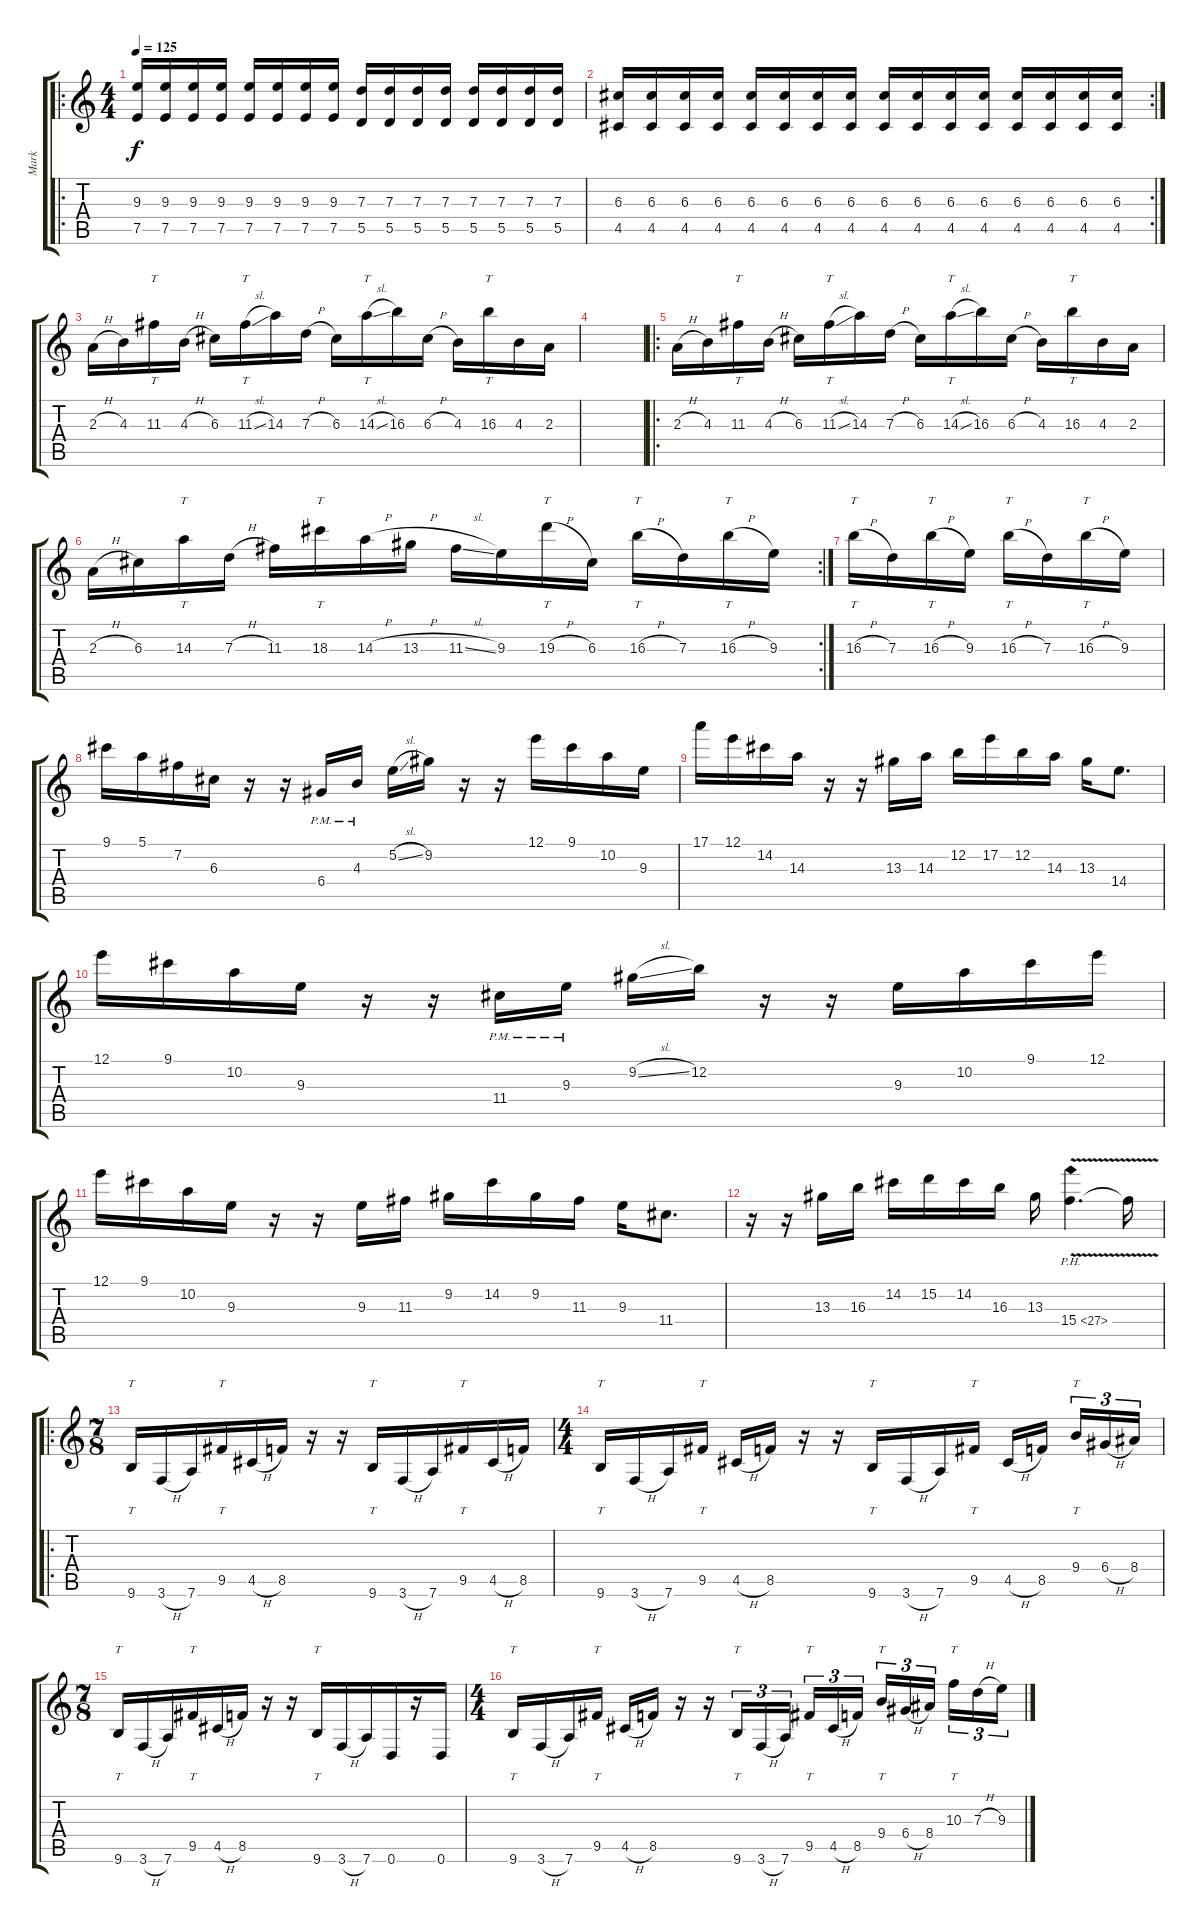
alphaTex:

\track ("Mark" "Mark") {instrument distortionguitar}
\staff {score tabs}
\tuning (E4 B3 G3 D3 A2 D2) {hide}
\ro
\ts (4 4)
\tempo 125
\clef g2
\ks c
(9.3 7.5).16{dy f} (9.3 7.5).16 (9.3 7.5).16 (9.3 7.5).16 (9.3 7.5).16 (9.3 7.5).16 (9.3 7.5).16 (9.3 7.5).16 (7.3 5.5).16 (7.3 5.5).16 (7.3 5.5).16 (7.3 5.5).16 (7.3 5.5).16 (7.3 5.5).16 (7.3 5.5).16 (7.3 5.5).16 |
\rc 2
(6.3 4.5).16 (6.3 4.5).16 (6.3 4.5).16 (6.3 4.5).16 (6.3 4.5).16 (6.3 4.5).16 (6.3 4.5).16 (6.3 4.5).16 (6.3 4.5).16 (6.3 4.5).16 (6.3 4.5).16 (6.3 4.5).16 (6.3 4.5).16 (6.3 4.5).16 (6.3 4.5).16 (6.3 4.5).16 |
2.3{h}.16 4.3.16 11.3.16{tt} 4.3{h}.16 6.3.16 11.3{sl}.16{tt} 14.3.16 7.3{h}.16 6.3.16 14.3{sl}.16{tt} 16.3.16 6.3{h}.16 4.3.16 16.3.16{tt} 4.3.16 2.3.16 |
|
\ro
2.3{h}.16 4.3.16 11.3.16{tt} 4.3{h}.16 6.3.16 11.3{sl}.16{tt} 14.3.16 7.3{h}.16 6.3.16 14.3{sl}.16{tt} 16.3.16 6.3{h}.16 4.3.16 16.3.16{tt} 4.3.16 2.3.16 |
\rc 2
2.3{h}.16 6.3.16 14.3.16{tt} 7.3{h}.16 11.3.16 18.3.16{tt} 14.3{h}.16 13.3{h}.16 11.3{sl}.16 9.3.16 19.3{h}.16{tt} 6.3.16 16.3{h}.16{tt} 7.3.16 16.3{h}.16{tt} 9.3.16 |
16.3{h}.16{tt} 7.3.16 16.3{h}.16{tt} 9.3.16 16.3{h}.16{tt} 7.3.16 16.3{h}.16{tt} 9.3.16 |
9.1.16 5.1.16 7.2.16 6.3.16 r.16 r.16 6.4{pm}.16 4.3{pm}.16 5.2{sl}.16 9.2.16 r.16 r.16 12.1.16 9.1.16 10.2.16 9.3.16 |
17.1.16 12.1.16 14.2.16 14.3.16 r.16 r.16 13.3.16 14.3.16 12.2.16 17.2.16 12.2.16 14.3.16 13.3.16 14.4.8{d} |
12.1.16 9.1.16 10.2.16 9.3.16 r.16 r.16 11.4{pm}.16 9.3{pm}.16 9.2{sl}.16 12.2.16 r.16 r.16 9.3.16 10.2.16 9.1.16 12.1.16 |
12.1.16 9.1.16 10.2.16 9.3.16 r.16 r.16 9.3.16 11.3.16 9.2.16 14.2.16 9.2.16 11.3.16 9.3.16 11.4.8{d} |
r.16 r.16 13.3.16 16.3.16 14.2.16 15.2.16 14.2.16 16.3.16 13.3.16 15.4{ph 12 v}.4{d} 15.4{t}.16 |
\ro
\ts (7 8)
9.6.16{tt} 3.6{h}.16 7.6.16 9.5.16{tt} 4.5{h}.16 8.5.16 r.16 r.16 9.6.16{tt} 3.6{h}.16 7.6.16 9.5.16{tt} 4.5{h}.16 8.5.16 |
\ts (4 4)
9.6.16{tt} 3.6{h}.16 7.6.16 9.5.16{tt} 4.5{h}.16 8.5.16 r.16 r.16 9.6.16{tt} 3.6{h}.16 7.6.16 9.5.16{tt} 4.5{h}.16 8.5.16{beam splitsecondary} 9.4.16{tt tu (3 2)} 6.4{h}.16{tu (3 2)} 8.4.16{tu (3 2)} |
\ts (7 8)
9.6.16{tt} 3.6{h}.16 7.6.16 9.5.16{tt} 4.5{h}.16 8.5.16 r.16 r.16 9.6.16{tt} 3.6{h}.16 7.6.16 0.6.16 r.16 0.6.16 |
\ts (4 4)
9.6.16{tt} 3.6{h}.16 7.6.16 9.5.16{tt} 4.5{h}.16 8.5.16 r.16 r.16 9.6.16{tt tu (3 2)} 3.6{h}.16{tu (3 2)} 7.6.16{tu (3 2) beam splitsecondary} 9.5.16{tt tu (3 2)} 4.5{h}.16{tu (3 2)} 8.5.16{tu (3 2)} 9.4.16{tt tu (3 2)} 6.4{h}.16{tu (3 2)} 8.4.16{tu (3 2) beam splitsecondary} 10.3.16{tt tu (3 2)} 7.3{h}.16{tu (3 2)} 9.3.16{tu (3 2)}
